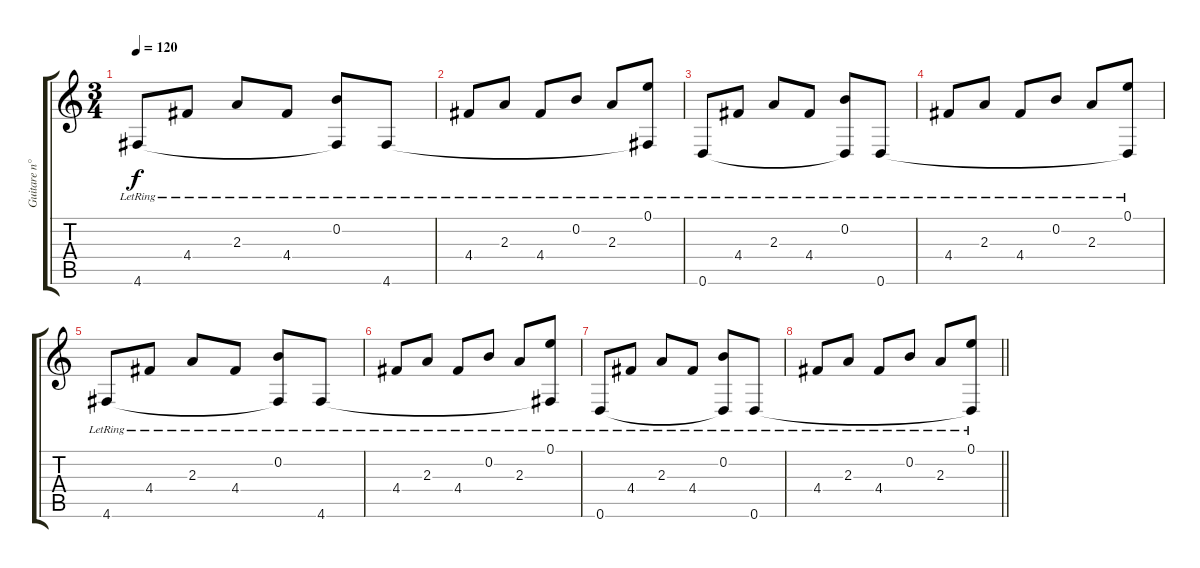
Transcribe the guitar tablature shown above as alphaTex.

\track ("Guitare n°1" "Guitare n°") {instrument electricguitarjazz}
\staff {score tabs}
\tuning (E4 B3 G3 D3 A2 D2) {hide}
\ts (3 4)
\tempo 120
\clef g2
\ks c
4.6{lr}.8{dy f} 4.4{lr}.8 2.3{lr}.8 4.4{lr}.8 (0.2{lr} 4.6{t}).8 4.6{lr}.8 |
4.4{lr}.8 2.3{lr}.8 4.4{lr}.8 0.2{lr}.8 2.3{lr}.8 (0.1{lr} 4.6{t}).8 |
0.6{lr}.8 4.4{lr}.8 2.3{lr}.8 4.4{lr}.8 (0.2{lr} 0.6{t}).8{volume 0} 0.6{lr}.8 |
4.4{lr}.8 2.3{lr}.8 4.4{lr}.8 0.2{lr}.8 2.3{lr}.8 (0.1{lr} 0.6{t}).8 |
4.6{lr}.8 4.4{lr}.8 2.3{lr}.8 4.4{lr}.8 (0.2{lr} 4.6{t}).8 4.6{lr}.8 |
4.4{lr}.8 2.3{lr}.8 4.4{lr}.8 0.2{lr}.8 2.3{lr}.8 (0.1{lr} 4.6{t}).8 |
0.6{lr}.8 4.4{lr}.8 2.3{lr}.8 4.4{lr}.8 (0.2{lr} 0.6{t}).8 0.6{lr}.8 |
\barLineRight lightlight
4.4{lr}.8 2.3{lr}.8 4.4{lr}.8 0.2{lr}.8 2.3{lr}.8 (0.1{lr} 0.6{t}).8
